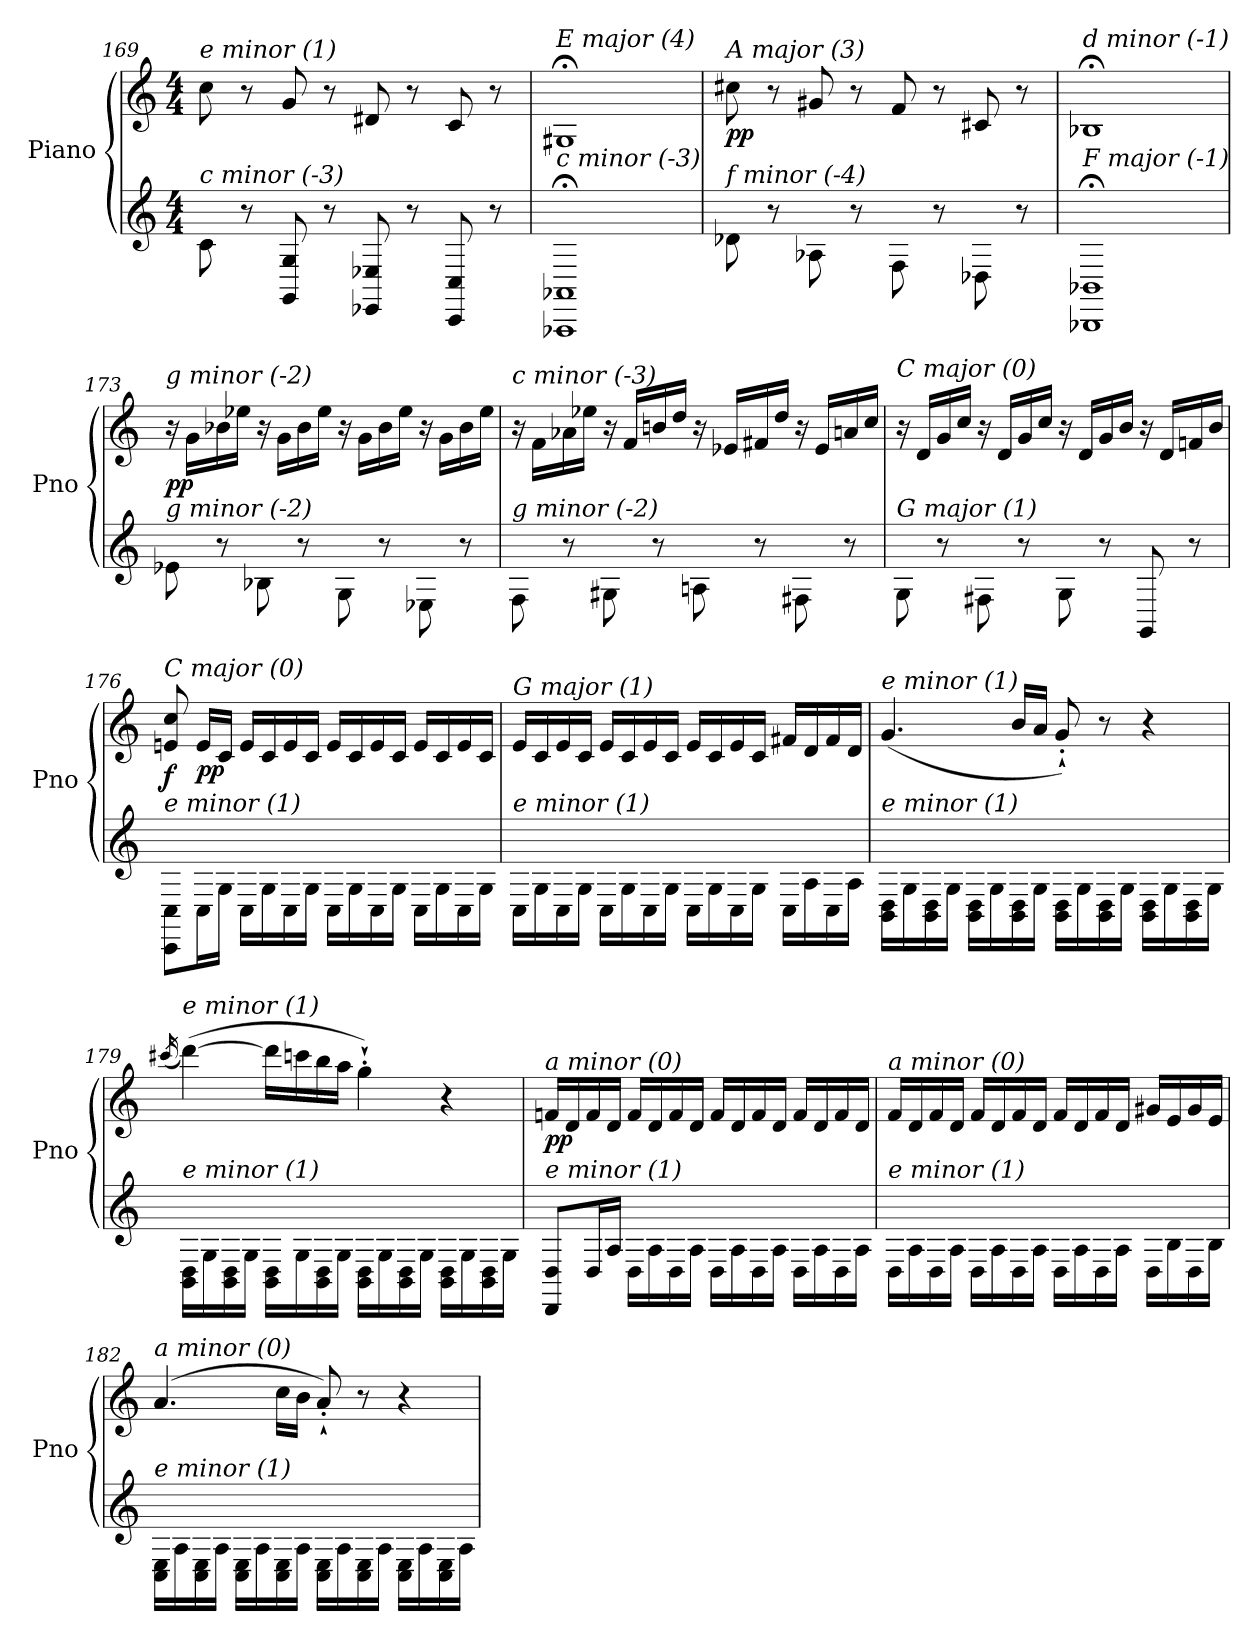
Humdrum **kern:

**kern	**kern	**dynam
*part1	*part1	*part1
*staff2	*staff1	*staff1/2
*I"Piano	*	*
*I'Pno	*	*
*clefG2	*clefG2	*
*k[]	*k[]	*
*M4/4	*M4/4	*
=169	=169	=169
!	!LO:TX:i:t=e minor (1)	!
!LO:TX:i:t=c minor (-3)	!	!
8c\	8cc\	.
8r	8r	.
!	!	!LO:DY:b
8GG/ 8G/	8g/	other-dynamics
8r	8r	.
8EE-X/ 8E-X/	8d#Xi/	.
8r	8r	.
8CC/ 8C/	8c/	.
8r	8r	.
=170	=170	=170
!	!LO:TX:i:t=E major (4)	!
!LO:TX:i:t=c minor (-3)	!	!
1AAA-X;< 1AA-X;<	1G#X;<i	.
=171	=171	=171
!	!LO:TX:i:t=A major (3)	!
!LO:TX:i:t=f minor (-4)	!	!
!	!	!LO:DY:b
8d-X\	8cc#Xi\	pp
8r	8r	.
8A-X\	8g#Xi/	.
8r	8r	.
8F\	8f/	.
8r	8r	.
8D-X\	8c#Xi/	.
8r	8r	.
=172	=172	=172
!	!LO:TX:i:t=d minor (-1)	!
!LO:TX:i:t=F major (-1)	!	!
1BBB-X;< 1BB-X;<	1B-X;<	.
!!LO:LB:g=z
=173	=173	=173
!	!LO:TX:i:t=g minor (-2)	!
!LO:TX:i:t=g minor (-2)	!	!
!	!	!LO:DY:b
8e-X\	16r	pp
.	16g\LL	.
8r	16b-X\	.
.	16ee-X\JJ	.
8B-X\	16r	.
.	16g\LL	.
8r	16b-\	.
.	16ee-\JJ	.
8G\	16r	.
.	16g\LL	.
8r	16b-\	.
.	16ee-\JJ	.
8E-X\	16r	.
.	16g\LL	.
8r	16b-\	.
.	16ee-\JJ	.
=174	=174	=174
!	!LO:TX:i:t=c minor (-3)	!
!LO:TX:i:t=g minor (-2)	!	!
8F\	16r	.
.	16f\LL	.
8r	16a-X\	.
.	16ee-X\JJ	.
8G#Xi\	16r	.
.	16f/LL	.
8r	16bn/	.
.	16dd/JJ	.
8An\	16r	.
.	16e-X/LL	.
8r	16f#X/	.
.	16dd/JJ	.
8F#X\	16r	.
.	16e-/LL	.
8r	16an/	.
.	16cc/JJ	.
!!LO:LB:g=z
=175	=175	=175
!	!LO:TX:i:t=C major (0)	!
!LO:TX:i:t=G major (1)	!	!
8G\	16r	.
.	16d/LL	.
8r	16g/	.
.	16cc/JJ	.
8F#X\	16r	.
.	16d/LL	.
8r	16g/	.
.	16cc/JJ	.
8G\	16r	.
.	16d/LL	.
8r	16g/	.
.	16b/JJ	.
8GG/	16r	.
.	16d/LL	.
8r	16fn/	.
.	16b/JJ	.
=176	=176	=176
!	!LO:TX:i:t=C major (0)	!
!LO:TX:i:t=e minor (1)	!	!
!	!	!LO:DY:b
8CC\ 8C\L	8en/ 8cc/	f
!	!	!LO:DY:b
16C\L	16e/LL	pp
16G\JJ	16c/JJ	.
16C\LL	16e/LL	.
16G\	16c/	.
16C\	16e/	.
16G\JJ	16c/JJ	.
16C\LL	16e/LL	.
16G\	16c/	.
16C\	16e/	.
16G\JJ	16c/JJ	.
16C\LL	16e/LL	.
16G\	16c/	.
16C\	16e/	.
16G\JJ	16c/JJ	.
=177	=177	=177
!	!LO:TX:i:t=G major (1)	!
!LO:TX:i:t=e minor (1)	!	!
16C\LL	16e/LL	.
16G\	16c/	.
16C\	16e/	.
16G\JJ	16c/JJ	.
16C\LL	16e/LL	.
16G\	16c/	.
16C\	16e/	.
16G\JJ	16c/JJ	.
16C\LL	16e/LL	.
16G\	16c/	.
16C\	16e/	.
16G\JJ	16c/JJ	.
16C\LL	16f#X/LL	.
16A\	16d/	.
16C\	16f#/	.
16A\JJ	16d/JJ	.
!!LO:PB:g=z
=178	=178	=178
!	!LO:TX:i:t=e minor (1)	!
!LO:TX:i:t=e minor (1)	!	!
16BB\ 16D\LL	(4.g/	.
16G\	.	.
16BB\ 16D\	.	.
16G\JJ	.	.
16BB\ 16D\LL	.	.
16G\	.	.
16BB\ 16D\	16b/LL	.
16G\JJ	16a/JJ	.
16BB\ 16D\LL	8g`'/)	.
16G\	.	.
16BB\ 16D\	8r	.
16G\JJ	.	.
16BB\ 16D\LL	4r	.
16G\	.	.
16BB\ 16D\	.	.
16G\JJ	.	.
=179	=179	=179
.	(16qccc#X/	.
!	!LO:TX:i:t=e minor (1)	!
!LO:TX:i:t=e minor (1)	!	!
16BB\ 16D\LL	([4ddd\)	.
16G\	.	.
16BB\ 16D\	.	.
16G\JJ	.	.
16BB\ 16D\LL	16ddd\LL]	.
16G\	16cccn\	.
16BB\ 16D\	16bb\	.
16G\JJ	16aa\JJ	.
16BB\ 16D\LL	4gg`'\)	.
16G\	.	.
16BB\ 16D\	.	.
16G\JJ	.	.
16BB\ 16D\LL	4r	.
16G\	.	.
16BB\ 16D\	.	.
16G\JJ	.	.
=180	=180	=180
!	!LO:TX:i:t=a minor (0)	!
!LO:TX:i:t=e minor (1)	!	!
!	!	!LO:DY:b
8DD/ 8D/L	16fn/LL	pp
.	16d/	.
16D/L	16f/	.
16A/JJ	16d/JJ	.
16D\LL	16f/LL	.
16A\	16d/	.
16D\	16f/	.
16A\JJ	16d/JJ	.
16D\LL	16f/LL	.
16A\	16d/	.
16D\	16f/	.
16A\JJ	16d/JJ	.
16D\LL	16f/LL	.
16A\	16d/	.
16D\	16f/	.
16A\JJ	16d/JJ	.
!!LO:LB:g=z
=181	=181	=181
!	!LO:TX:i:t=a minor (0)	!
!LO:TX:i:t=e minor (1)	!	!
16D\LL	16f/LL	.
16A\	16d/	.
16D\	16f/	.
16A\JJ	16d/JJ	.
16D\LL	16f/LL	.
16A\	16d/	.
16D\	16f/	.
16A\JJ	16d/JJ	.
16D\LL	16f/LL	.
16A\	16d/	.
16D\	16f/	.
16A\JJ	16d/JJ	.
16D\LL	16g#X/LL	.
16B\	16e/	.
16D\	16g#/	.
16B\JJ	16e/JJ	.
=182	=182	=182
!	!LO:TX:i:t=a minor (0)	!
!LO:TX:i:t=e minor (1)	!	!
16C\ 16E\LL	(4.a/	.
16A\	.	.
16C\ 16E\	.	.
16A\JJ	.	.
16C\ 16E\LL	.	.
16A\	.	.
16C\ 16E\	16cc\LL	.
16A\JJ	16b\JJ	.
16C\ 16E\LL	8a`'/)	.
16A\	.	.
16C\ 16E\	8r	.
16A\JJ	.	.
16C\ 16E\LL	4r	.
16A\	.	.
16C\ 16E\	.	.
16A\JJ	.	.
=	=	=
*-	*-	*-
